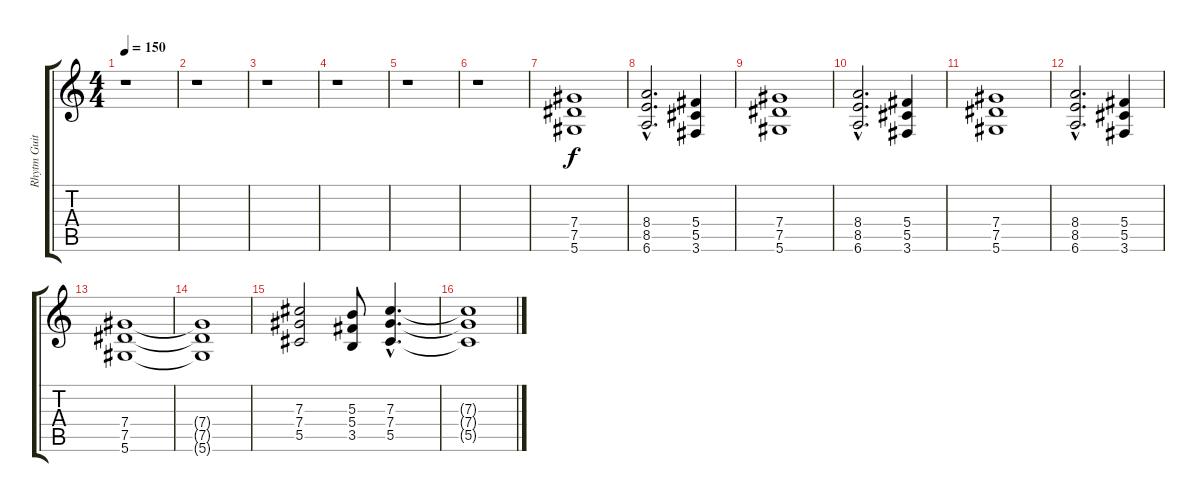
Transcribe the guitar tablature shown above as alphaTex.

\track ("Rhytm Guitar" "Rhytm Guit") {instrument distortionguitar}
\staff {score tabs}
\tuning (Eb4 Bb3 Gb3 Db3 Ab2 Eb2) {hide}
\ts (4 4)
\tempo 150
\clef g2
\ks c
r.1{dy f} |
r.1 |
r.1 |
r.1 |
r.1 |
r.1 |
(7.4 7.5 5.6).1 |
(8.4{hac} 8.5{hac} 6.6{hac}).2{d} (5.4 5.5 3.6).4 |
(7.4 7.5 5.6).1 |
(8.4{hac} 8.5{hac} 6.6{hac}).2{d} (5.4 5.5 3.6).4 |
(7.4 7.5 5.6).1 |
(8.4{hac} 8.5{hac} 6.6{hac}).2{d} (5.4 5.5 3.6).4 |
(7.4 7.5 5.6).1 |
(7.4{t} 7.5{t} 5.6{t}).1 |
(7.3 7.4 5.5).2 (5.3 5.4 3.5).8 (7.3{hac} 7.4{hac} 5.5{hac}).4{d} |
(7.3{t} 7.4{t} 5.5{t}).1
